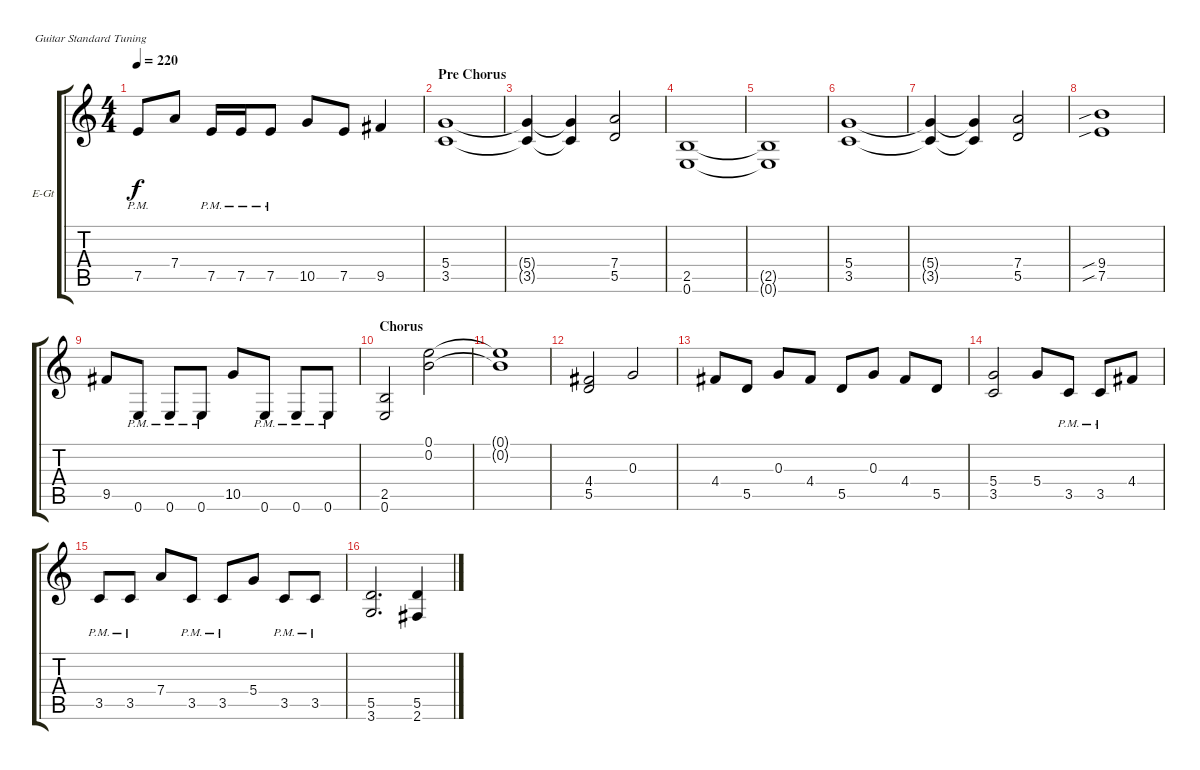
\bracketExtendMode groupsimilarinstruments
\firstSystemTrackNameOrientation horizontal
\otherSystemsTrackNameOrientation horizontal
\track ("Electric Guitar 1" "E-Gt") {instrument distortionguitar}
\staff {score tabs}
\tuning (E4 B3 G3 D3 A2 E2)
\ts (4 4)
\tempo 220
\clef g2
\ks c
7.5{pm}.8{dy f} 7.4.8 7.5{pm}.16 7.5{pm}.16 7.5{pm}.8 10.5.8 7.5.8 9.5.4 |
\section ("" "Pre Chorus")
(5.4 3.5).1 |
(5.4{t} 3.5{t}).4 (5.4{t} 3.5{t}).4 (7.4 5.5).2 |
(2.5 0.6).1 |
(2.5{t} 0.6{t}).1 |
(5.4 3.5).1 |
(5.4{t} 3.5{t}).4 (5.4{t} 3.5{t}).4 (7.4 5.5).2 |
(9.4{sib} 7.5{sib}).1 |
9.5.8 0.6{pm}.8 0.6{pm}.8 0.6{pm}.8 10.5.8 0.6{pm}.8 0.6{pm}.8 0.6{pm}.8 |
\section ("" "Chorus")
(2.5 0.6).2 (0.1 0.2).2 |
(0.1{t} 0.2{t}).1 |
(4.4 5.5).2 0.3.2 |
4.4.8 5.5.8 0.3.8 4.4.8 5.5.8 0.3.8 4.4.8 5.5.8 |
(5.4 3.5).2 5.4.8 3.5{pm}.8 3.5{pm}.8 4.4.8 |
3.5{pm}.8 3.5{pm}.8 7.4.8 3.5{pm}.8 3.5{pm}.8 5.4.8 3.5{pm}.8 3.5{pm}.8 |
(5.5 3.6).2{d} (5.5 2.6).4
